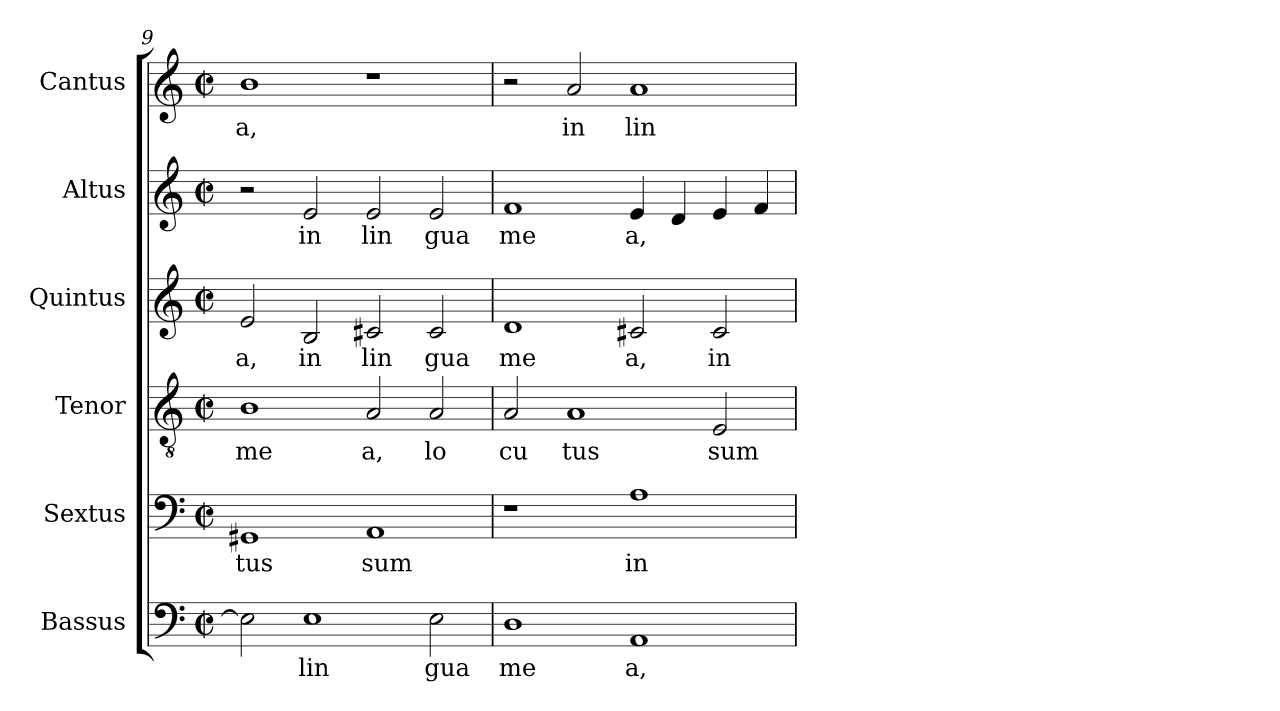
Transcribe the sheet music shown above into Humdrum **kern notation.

**kern	**text	**kern	**text	**kern	**text	**kern	**text	**kern	**text	**kern	**text
*part6	*part6	*part5	*part5	*part4	*part4	*part3	*part3	*part2	*part2	*part1	*part1
*staff6	*staff6	*staff5	*staff5	*staff4	*staff4	*staff3	*staff3	*staff2	*staff2	*staff1	*staff1
*I"Bassus	*	*I"Sextus	*	*I"Tenor	*	*I"Quintus	*	*I"Altus	*	*I"Cantus	*
*clefF4	*	*clefF4	*	*clefGv2	*	*clefG2	*	*clefG2	*	*clefG2	*
*k[]	*	*k[]	*	*k[]	*	*k[]	*	*k[]	*	*k[]	*
*C:	*	*C:	*	*C:	*	*C:	*	*C:	*	*C:	*
*M2/2	*	*M2/2	*	*M2/2	*	*M2/2	*	*M2/2	*	*M2/2	*
*met(c|)	*	*met(c|)	*	*met(c|)	*	*met(c|)	*	*met(c|)	*	*met(c|)	*
=9	=9	=9	=9	=9	=9	=9	=9	=9	=9	=9	=9
!	!LO:LY:b:cj	!	!LO:LY:b:cj	!	!LO:LY:b:cj	!	!LO:LY:b:cj	!	!	!	!LO:LY:b:cj
2E\]	.	1GG#X	-tus	1B	me	2e/	a,	2r	.	1b	a,
!	!LO:LY:b:cj	!	!	!	!	!	!LO:LY:b:cj	!	!LO:LY:b:cj	!	!
1E	lin	.	.	.	.	2B/	in	2e/	in	.	.
!	!	!	!LO:LY:b:cj	!	!LO:LY:b:cj	!	!LO:LY:b:cj	!	!LO:LY:b:cj	!	!
.	.	1AA	sum	2A/	a,	2c#X/	lin	2e/	lin	1r	.
!	!LO:LY:b:cj	!	!	!	!LO:LY:b:cj	!	!LO:LY:b:cj	!	!LO:LY:b:cj	!	!
2E\	gua	.	.	2A/	lo	2c#/	gua	2e/	gua	.	.
=10	=10	=10	=10	=10	=10	=10	=10	=10	=10	=10	=10
!	!LO:LY:b:cj	!	!	!	!LO:LY:b:cj	!	!LO:LY:b:cj	!	!LO:LY:b:cj	!	!
1D	me	1r	.	2A/	cu	1d	me	1f	me	2r	.
!	!	!	!	!	!LO:LY:b:cj	!	!	!	!	!	!LO:LY:b:cj
.	.	.	.	1A	tus	.	.	.	.	2a/	in
!	!LO:LY:b:cj	!	!LO:LY:b:cj	!	!	!	!LO:LY:b:cj	!	!LO:LY:b:cj	!	!LO:LY:b:cj
1AA	a,	1A	in	.	.	2c#X/	a,	4e/	a,	1a	lin
!	!	!	!	!	!	!	!	!	!LO:LY:b:cj	!	!
.	.	.	.	.	.	.	.	4d/	.	.	.
!	!	!	!	!	!LO:LY:b:cj	!	!LO:LY:b:cj	!	!LO:LY:b:cj	!	!
.	.	.	.	2E/	sum	2c#/	in	4e/	.	.	.
!	!	!	!	!	!	!	!	!	!LO:LY:b:cj	!	!
.	.	.	.	.	.	.	.	4f/	.	.	.
=	=	=	=	=	=	=	=	=	=	=	=
*-	*-	*-	*-	*-	*-	*-	*-	*-	*-	*-	*-
